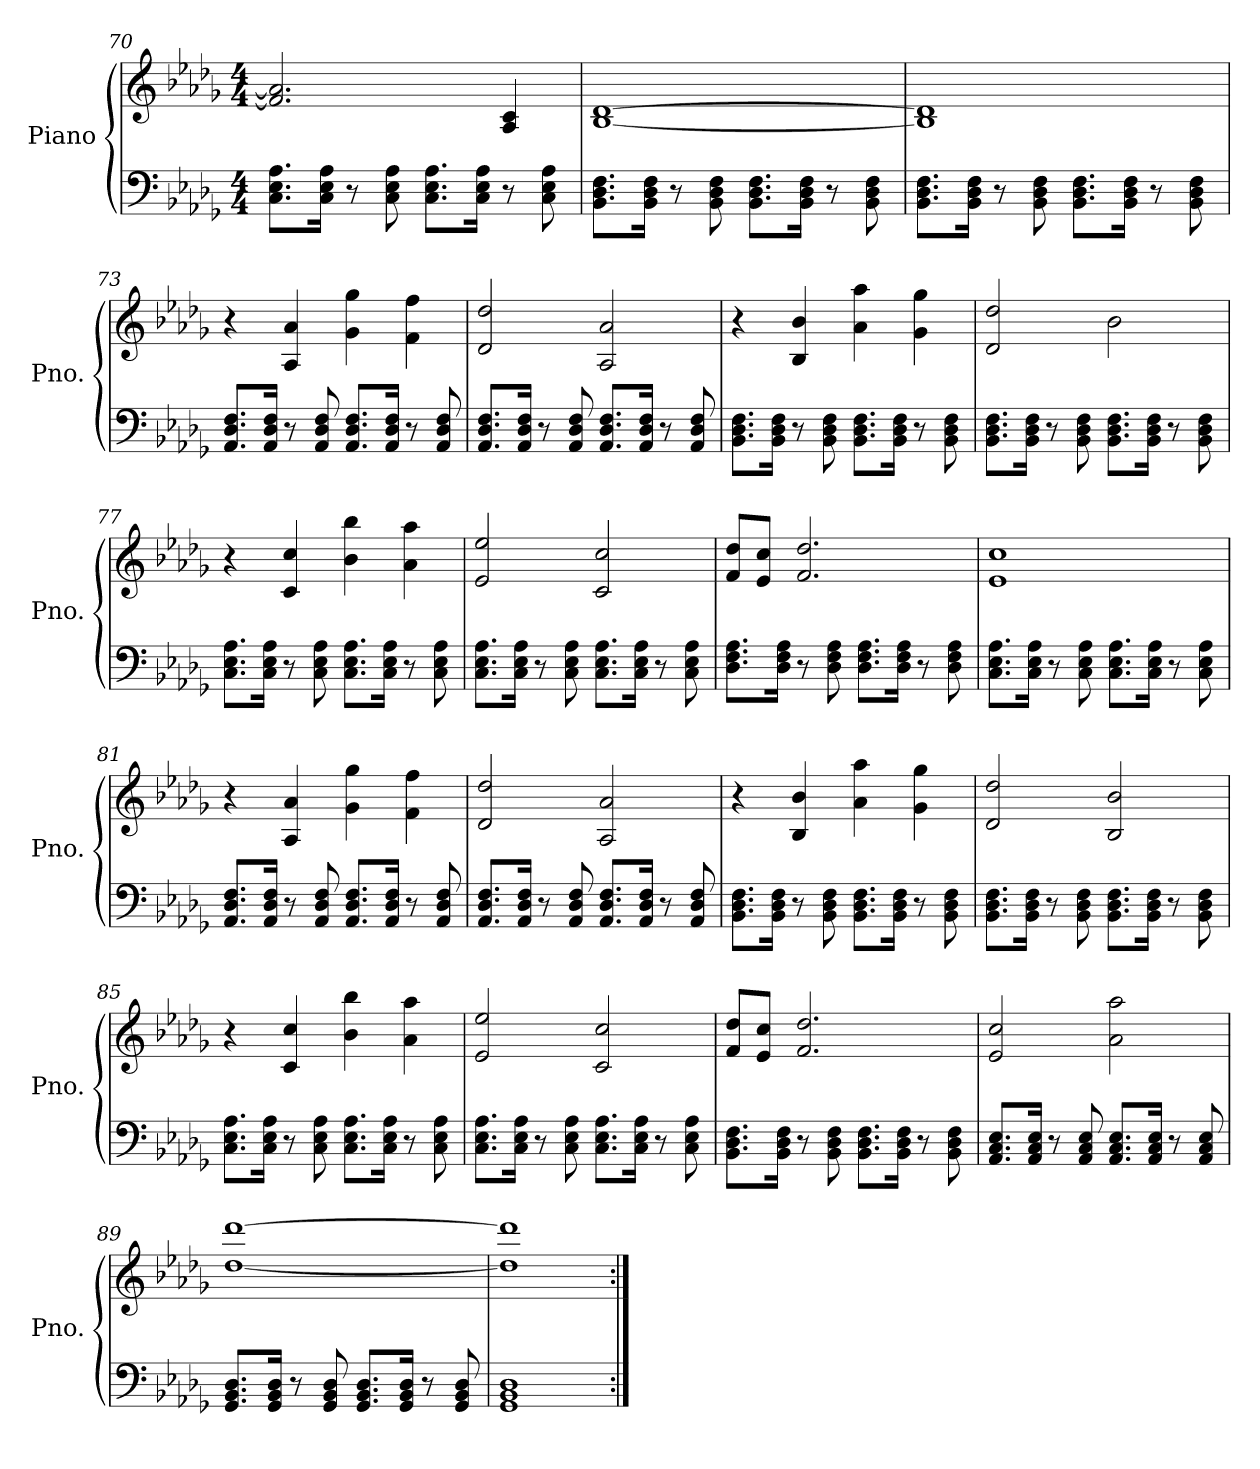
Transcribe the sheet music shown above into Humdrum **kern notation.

**kern	**kern
*part1	*part1
*staff2	*staff1
*I"Piano	*
*I'Pno.	*
*clefF4	*clefG2
*k[b-e-a-d-g-]	*k[b-e-a-d-g-]
*M4/4	*M4/4
=70	=70
8.C\ 8.E-\ 8.A-\L	2.f/] 2.a-/]
16C\ 16E-\ 16A-\Jk	.
8r	.
8C\ 8E-\ 8A-\	.
8.C\ 8.E-\ 8.A-\L	.
16C\ 16E-\ 16A-\Jk	.
8r	4A-/ 4c/
8C\ 8E-\ 8A-\	.
=71	=71
8.BB-\ 8.D-\ 8.F\L	[1B- [1d-
16BB-\ 16D-\ 16F\Jk	.
8r	.
8BB-\ 8D-\ 8F\	.
8.BB-\ 8.D-\ 8.F\L	.
16BB-\ 16D-\ 16F\Jk	.
8r	.
8BB-\ 8D-\ 8F\	.
!!LO:LB:g=z
=72	=72
8.BB-\ 8.D-\ 8.F\L	1B-] 1d-]
16BB-\ 16D-\ 16F\Jk	.
8r	.
8BB-\ 8D-\ 8F\	.
8.BB-\ 8.D-\ 8.F\L	.
16BB-\ 16D-\ 16F\Jk	.
8r	.
8BB-\ 8D-\ 8F\	.
=73	=73
8.AA-/ 8.D-/ 8.F/L	4r
16AA-/ 16D-/ 16F/Jk	.
8r	4A-/ 4a-/
8AA-/ 8D-/ 8F/	.
8.AA-/ 8.D-/ 8.F/L	4g-\ 4gg-\
16AA-/ 16D-/ 16F/Jk	.
8r	4f\ 4ff\
8AA-/ 8D-/ 8F/	.
=74	=74
8.AA-/ 8.D-/ 8.F/L	2d-/ 2dd-/
16AA-/ 16D-/ 16F/Jk	.
8r	.
8AA-/ 8D-/ 8F/	.
8.AA-/ 8.D-/ 8.F/L	2A-/ 2a-/
16AA-/ 16D-/ 16F/Jk	.
8r	.
8AA-/ 8D-/ 8F/	.
=75	=75
8.BB-\ 8.D-\ 8.F\L	4r
16BB-\ 16D-\ 16F\Jk	.
8r	4B-/ 4b-/
8BB-\ 8D-\ 8F\	.
8.BB-\ 8.D-\ 8.F\L	4a-\ 4aa-\
16BB-\ 16D-\ 16F\Jk	.
8r	4g-\ 4gg-\
8BB-\ 8D-\ 8F\	.
!!LO:LB:g=z
=76	=76
8.BB-\ 8.D-\ 8.F\L	2d-/ 2dd-/
16BB-\ 16D-\ 16F\Jk	.
8r	.
8BB-\ 8D-\ 8F\	.
8.BB-\ 8.D-\ 8.F\L	2b-\
16BB-\ 16D-\ 16F\Jk	.
8r	.
8BB-\ 8D-\ 8F\	.
=77	=77
8.C\ 8.E-\ 8.A-\L	4r
16C\ 16E-\ 16A-\Jk	.
8r	4c/ 4cc/
8C\ 8E-\ 8A-\	.
8.C\ 8.E-\ 8.A-\L	4b-\ 4bb-\
16C\ 16E-\ 16A-\Jk	.
8r	4a-\ 4aa-\
8C\ 8E-\ 8A-\	.
=78	=78
8.C\ 8.E-\ 8.A-\L	2e-/ 2ee-/
16C\ 16E-\ 16A-\Jk	.
8r	.
8C\ 8E-\ 8A-\	.
8.C\ 8.E-\ 8.A-\L	2c/ 2cc/
16C\ 16E-\ 16A-\Jk	.
8r	.
8C\ 8E-\ 8A-\	.
=79	=79
8.D-\ 8.F\ 8.A-\L	8f/ 8dd-/L
.	8e-/ 8cc/J
16D-\ 16F\ 16A-\Jk	.
8r	2.f/ 2.dd-/
8D-\ 8F\ 8A-\	.
8.D-\ 8.F\ 8.A-\L	.
16D-\ 16F\ 16A-\Jk	.
8r	.
8D-\ 8F\ 8A-\	.
=80	=80
8.C\ 8.E-\ 8.A-\L	1e- 1cc
16C\ 16E-\ 16A-\Jk	.
8r	.
8C\ 8E-\ 8A-\	.
8.C\ 8.E-\ 8.A-\L	.
16C\ 16E-\ 16A-\Jk	.
8r	.
8C\ 8E-\ 8A-\	.
!!LO:PB:g=z
=81	=81
8.AA-/ 8.D-/ 8.F/L	4r
16AA-/ 16D-/ 16F/Jk	.
8r	4A-/ 4a-/
8AA-/ 8D-/ 8F/	.
8.AA-/ 8.D-/ 8.F/L	4g-\ 4gg-\
16AA-/ 16D-/ 16F/Jk	.
8r	4f\ 4ff\
8AA-/ 8D-/ 8F/	.
=82	=82
8.AA-/ 8.D-/ 8.F/L	2d-/ 2dd-/
16AA-/ 16D-/ 16F/Jk	.
8r	.
8AA-/ 8D-/ 8F/	.
8.AA-/ 8.D-/ 8.F/L	2A-/ 2a-/
16AA-/ 16D-/ 16F/Jk	.
8r	.
8AA-/ 8D-/ 8F/	.
=83	=83
8.BB-\ 8.D-\ 8.F\L	4r
16BB-\ 16D-\ 16F\Jk	.
8r	4B-/ 4b-/
8BB-\ 8D-\ 8F\	.
8.BB-\ 8.D-\ 8.F\L	4a-\ 4aa-\
16BB-\ 16D-\ 16F\Jk	.
8r	4g-\ 4gg-\
8BB-\ 8D-\ 8F\	.
=84	=84
8.BB-\ 8.D-\ 8.F\L	2d-/ 2dd-/
16BB-\ 16D-\ 16F\Jk	.
8r	.
8BB-\ 8D-\ 8F\	.
8.BB-\ 8.D-\ 8.F\L	2B-/ 2b-/
16BB-\ 16D-\ 16F\Jk	.
8r	.
8BB-\ 8D-\ 8F\	.
!!LO:LB:g=z
=85	=85
8.C\ 8.E-\ 8.A-\L	4r
16C\ 16E-\ 16A-\Jk	.
8r	4c/ 4cc/
8C\ 8E-\ 8A-\	.
8.C\ 8.E-\ 8.A-\L	4b-\ 4bb-\
16C\ 16E-\ 16A-\Jk	.
8r	4a-\ 4aa-\
8C\ 8E-\ 8A-\	.
=86	=86
8.C\ 8.E-\ 8.A-\L	2e-/ 2ee-/
16C\ 16E-\ 16A-\Jk	.
8r	.
8C\ 8E-\ 8A-\	.
8.C\ 8.E-\ 8.A-\L	2c/ 2cc/
16C\ 16E-\ 16A-\Jk	.
8r	.
8C\ 8E-\ 8A-\	.
=87	=87
8.BB-\ 8.D-\ 8.F\L	8f/ 8dd-/L
.	8e-/ 8cc/J
16BB-\ 16D-\ 16F\Jk	.
8r	2.f/ 2.dd-/
8BB-\ 8D-\ 8F\	.
8.BB-\ 8.D-\ 8.F\L	.
16BB-\ 16D-\ 16F\Jk	.
8r	.
8BB-\ 8D-\ 8F\	.
=88	=88
8.AA-/ 8.C/ 8.E-/L	2e-/ 2cc/
16AA-/ 16C/ 16E-/Jk	.
8r	.
8AA-/ 8C/ 8E-/	.
8.AA-/ 8.C/ 8.E-/L	2a-\ 2aa-\
16AA-/ 16C/ 16E-/Jk	.
8r	.
8AA-/ 8C/ 8E-/	.
!!LO:LB:g=z
=89	=89
8.GG-/ 8.BB-/ 8.D-/L	[1dd- [1ddd-
16GG-/ 16BB-/ 16D-/Jk	.
8r	.
8GG-/ 8BB-/ 8D-/	.
8.GG-/ 8.BB-/ 8.D-/L	.
16GG-/ 16BB-/ 16D-/Jk	.
8r	.
8GG-/ 8BB-/ 8D-/	.
=90	=90
1GG- 1BB- 1D-	1dd-] 1ddd-]
=:|!	=:|!
*-	*-
